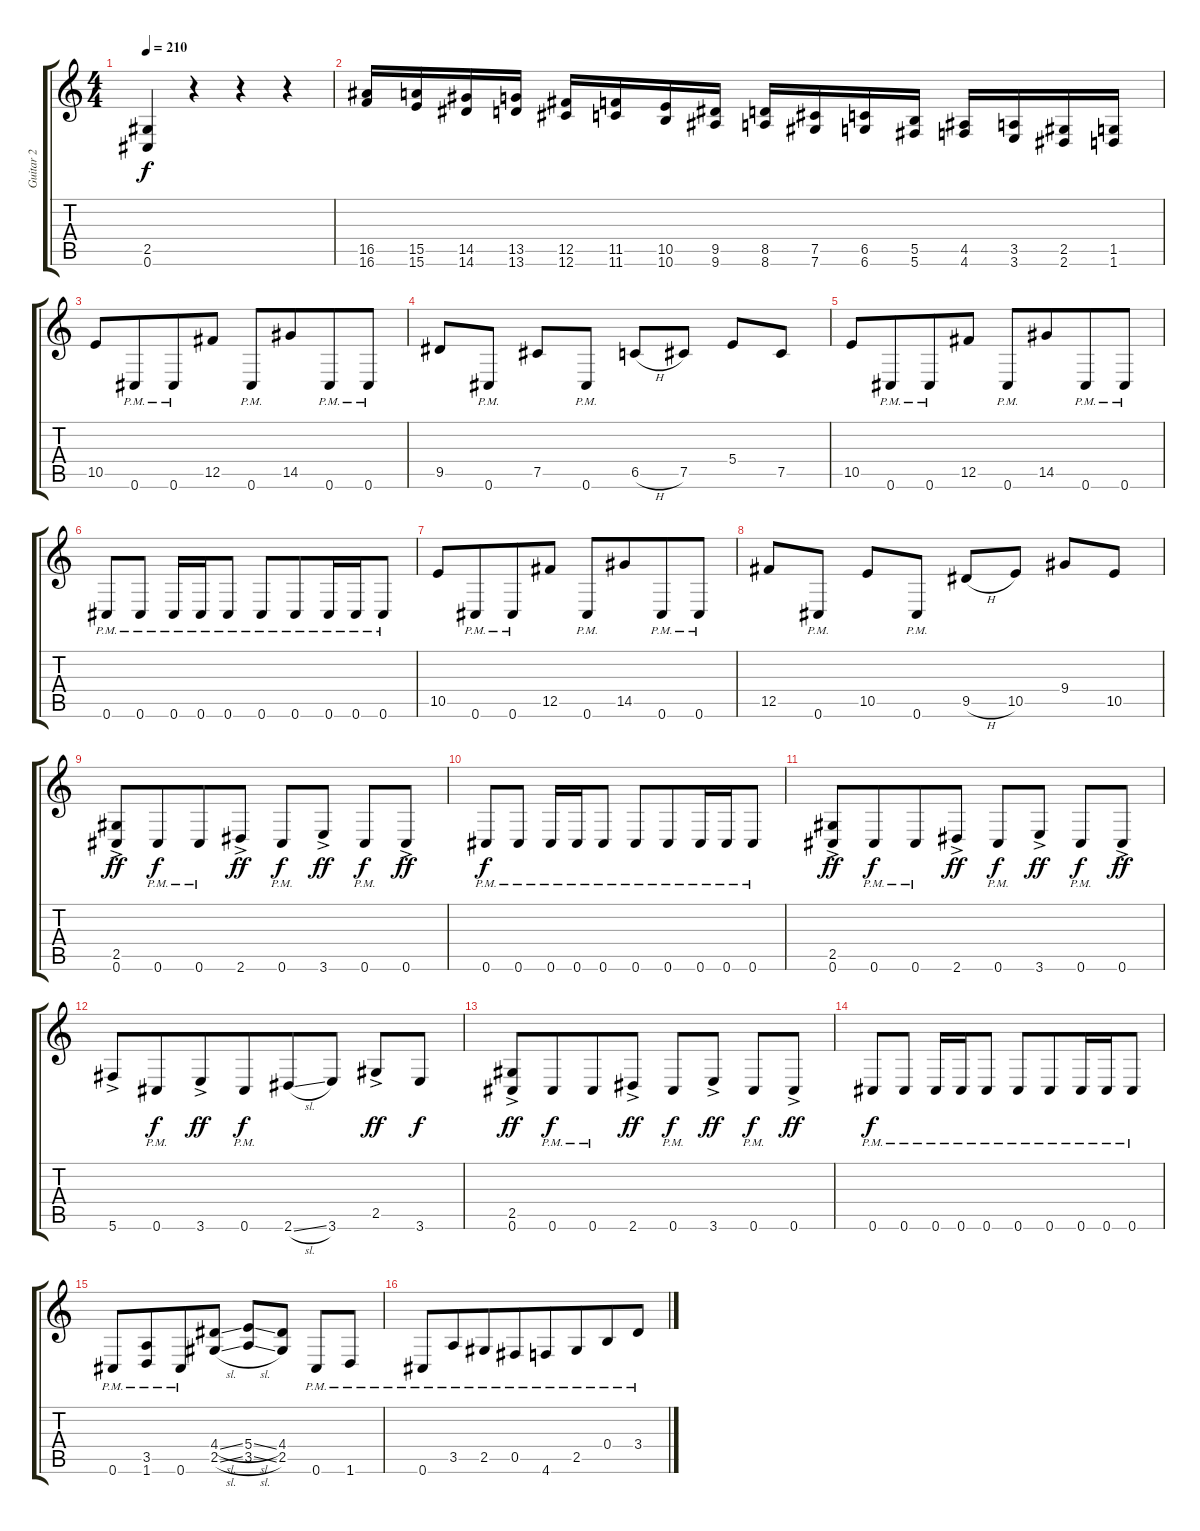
\track ("Guitar 2" "Guitar 2") {instrument distortionguitar}
\staff {score tabs}
\tuning (Db4 Ab3 E3 B2 Gb2 Db2) {hide}
\ts (4 4)
\tempo 210
\clef g2
\ks c
(2.5 0.6).4{dy f beam merge} r.4 r.4 r.4{instrument guitarharmonics} |
(16.5 16.6).16{beam merge} (15.5 15.6).16 (14.5 14.6).16{beam merge} (13.5 13.6).16 (12.5 12.6).16 (11.5 11.6).16 (10.5 10.6).16 (9.5 9.6).16 (8.5 8.6).16 (7.5 7.6).16{beam merge} (6.5 6.6).16 (5.5 5.6).16 (4.5 4.6).16{beam merge} (3.5 3.6).16 (2.5 2.6).16 (1.5 1.6).16{instrument distortionguitar} |
10.5.8 0.6{pm}.8{beam merge} 0.6{pm}.8 12.5.8 0.6{pm}.8 14.5.8{beam merge} 0.6{pm}.8 0.6{pm}.8 |
9.5.8{beam merge} 0.6{pm}.8 7.5.8 0.6{pm}.8 6.5{h}.8{beam merge} 7.5.8 5.4.8 7.5.8 |
10.5.8 0.6{pm}.8{beam merge} 0.6{pm}.8 12.5.8 0.6{pm}.8 14.5.8{beam merge} 0.6{pm}.8 0.6{pm}.8 |
0.6{pm}.8{beam merge} 0.6{pm}.8 0.6{pm}.16{beam merge} 0.6{pm}.16 0.6{pm}.8 0.6{pm}.8 0.6{pm}.8{beam merge} 0.6{pm}.16 0.6{pm}.16{beam merge} 0.6{pm}.8 |
10.5.8 0.6{pm}.8{beam merge} 0.6{pm}.8 12.5.8 0.6{pm}.8 14.5.8{beam merge} 0.6{pm}.8 0.6{pm}.8 |
12.5.8{beam merge} 0.6{pm}.8 10.5.8 0.6{pm}.8 9.5{h}.8{beam merge} 10.5.8 9.4.8 10.5.8 |
(2.5{ac} 0.6{ac}).8{dy ff} 0.6{pm}.8{dy f beam merge} 0.6{pm}.8 2.6{ac}.8{dy ff} 0.6{pm}.8{dy f} 3.6{ac}.8{dy ff} 0.6{pm}.8{dy f} 0.6{ac}.8{dy ff} |
0.6{pm}.8{dy f beam merge} 0.6{pm}.8 0.6{pm}.16{beam merge} 0.6{pm}.16 0.6{pm}.8 0.6{pm}.8 0.6{pm}.8{beam merge} 0.6{pm}.16 0.6{pm}.16{beam merge} 0.6{pm}.8 |
(2.5{ac} 0.6{ac}).8{dy ff} 0.6{pm}.8{dy f beam merge} 0.6{pm}.8 2.6{ac}.8{dy ff} 0.6{pm}.8{dy f} 3.6{ac}.8{dy ff} 0.6{pm}.8{dy f} 0.6{ac}.8{dy ff} |
5.6{ac}.8 0.6{pm}.8{dy f beam merge} 3.6{ac}.8{dy ff} 0.6{pm}.8{dy f beam merge} 2.6{sl}.8{beam merge} 3.6.8 2.5{ac}.8{dy ff} 3.6.8{dy f} |
(2.5{ac} 0.6{ac}).8{dy ff} 0.6{pm}.8{dy f beam merge} 0.6{pm}.8 2.6{ac}.8{dy ff} 0.6{pm}.8{dy f} 3.6{ac}.8{dy ff} 0.6{pm}.8{dy f} 0.6{ac}.8{dy ff} |
0.6{pm}.8{dy f beam merge} 0.6{pm}.8 0.6{pm}.16{beam merge} 0.6{pm}.16 0.6{pm}.8 0.6{pm}.8 0.6{pm}.8{beam merge} 0.6{pm}.16 0.6{pm}.16{beam merge} 0.6{pm}.8 |
0.6{pm}.8{beam merge} (3.5{pm} 1.6{pm}).8{beam merge} 0.6{pm}.8{beam merge} (4.4{sl} 2.5{sl}).8 (5.4{sl} 3.5{sl}).8{beam merge} (4.4 2.5).8 0.6{pm}.8 1.6{pm}.8 |
0.6{pm}.8{beam merge} 3.5{pm}.8{beam merge} 2.5{pm}.8{beam merge} 0.5{pm}.8{beam merge} 4.6{pm}.8 2.5{pm}.8{beam merge} 0.4{pm}.8 3.4{pm}.8
